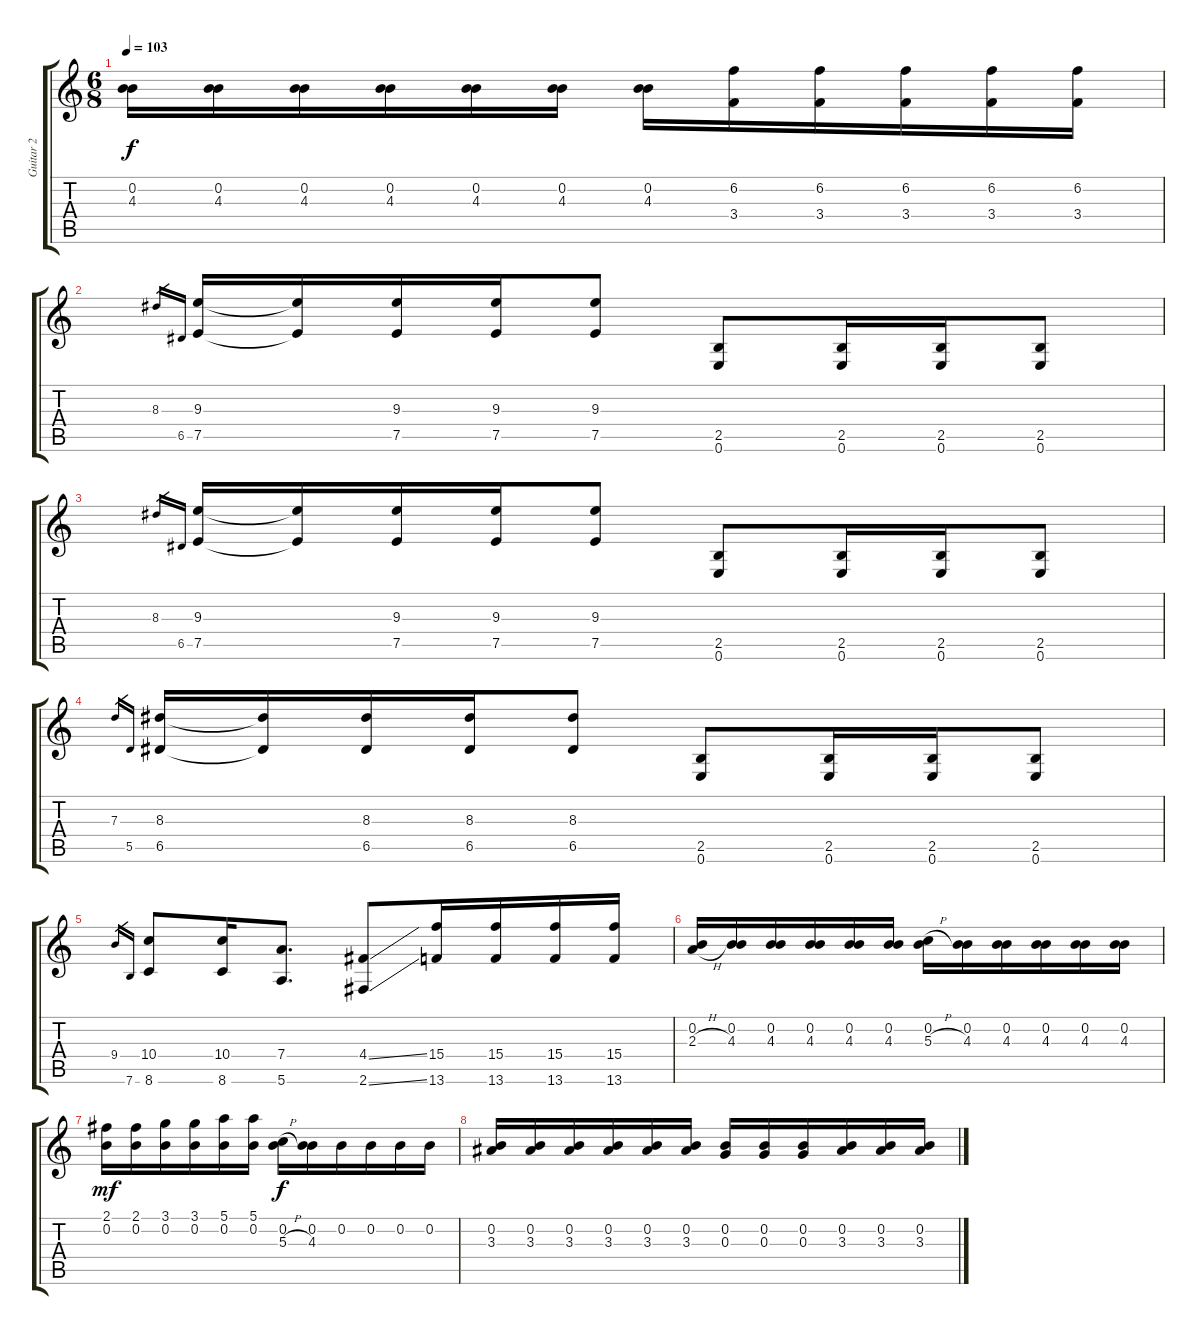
\track ("Guitar 2" "Guitar 2") {instrument distortionguitar}
\staff {score tabs}
\tuning (E4 B3 G3 D3 A2 E2) {hide}
\ts (6 8)
\tempo 103
\clef g2
\ks c
(0.2 4.3).16{dy f} (0.2 4.3).16 (0.2 4.3).16 (0.2 4.3).16 (0.2 4.3).16 (0.2 4.3).16 (0.2 4.3).16 (6.2 3.4).16 (6.2 3.4).16 (6.2 3.4).16 (6.2 3.4).16 (6.2 3.4).16 |
8.3.16{gr} 6.5.16{gr} (9.3 7.5).16 (9.3{t} 7.5{t}).16 (9.3 7.5).16 (9.3 7.5).16 (9.3 7.5).8 (2.5 0.6).8 (2.5 0.6).16 (2.5 0.6).16 (2.5 0.6).8 |
8.3.16{gr} 6.5.16{gr} (9.3 7.5).16 (9.3{t} 7.5{t}).16 (9.3 7.5).16 (9.3 7.5).16 (9.3 7.5).8 (2.5 0.6).8 (2.5 0.6).16 (2.5 0.6).16 (2.5 0.6).8 |
7.3.16{gr} 5.5.16{gr} (8.3 6.5).16 (8.3{t} 6.5{t}).16 (8.3 6.5).16 (8.3 6.5).16 (8.3 6.5).8 (2.5 0.6).8 (2.5 0.6).16 (2.5 0.6).16 (2.5 0.6).8 |
9.4.16{gr} 7.6.16{gr} (10.4 8.6).8 (10.4 8.6).16 (7.4 5.6).8{d} (4.4{ss} 2.6{ss}).8 (15.4 13.6).16 (15.4 13.6).16 (15.4 13.6).16 (15.4 13.6).16 |
(0.2 2.3{h}).16{volume 16 balance 16} (0.2 4.3).16 (0.2 4.3).16 (0.2 4.3).16 (0.2 4.3).16 (0.2 4.3).16 (0.2 5.3{h}).16 (0.2 4.3).16 (0.2 4.3).16 (0.2 4.3).16 (0.2 4.3).16 (0.2 4.3).16 |
(2.1 0.2).16{dy mf} (2.1 0.2).16 (3.1 0.2).16 (3.1 0.2).16 (5.1 0.2).16 (5.1 0.2).16 (0.2 5.3{h}).16{dy f} (0.2 4.3).16 0.2.16 0.2.16 0.2.16 0.2.16 |
(0.2 3.3).16 (0.2 3.3).16 (0.2 3.3).16 (0.2 3.3).16 (0.2 3.3).16 (0.2 3.3).16 (0.2 0.3).16 (0.2 0.3).16 (0.2 0.3).16 (0.2 3.3).16 (0.2 3.3).16 (0.2 3.3).16
